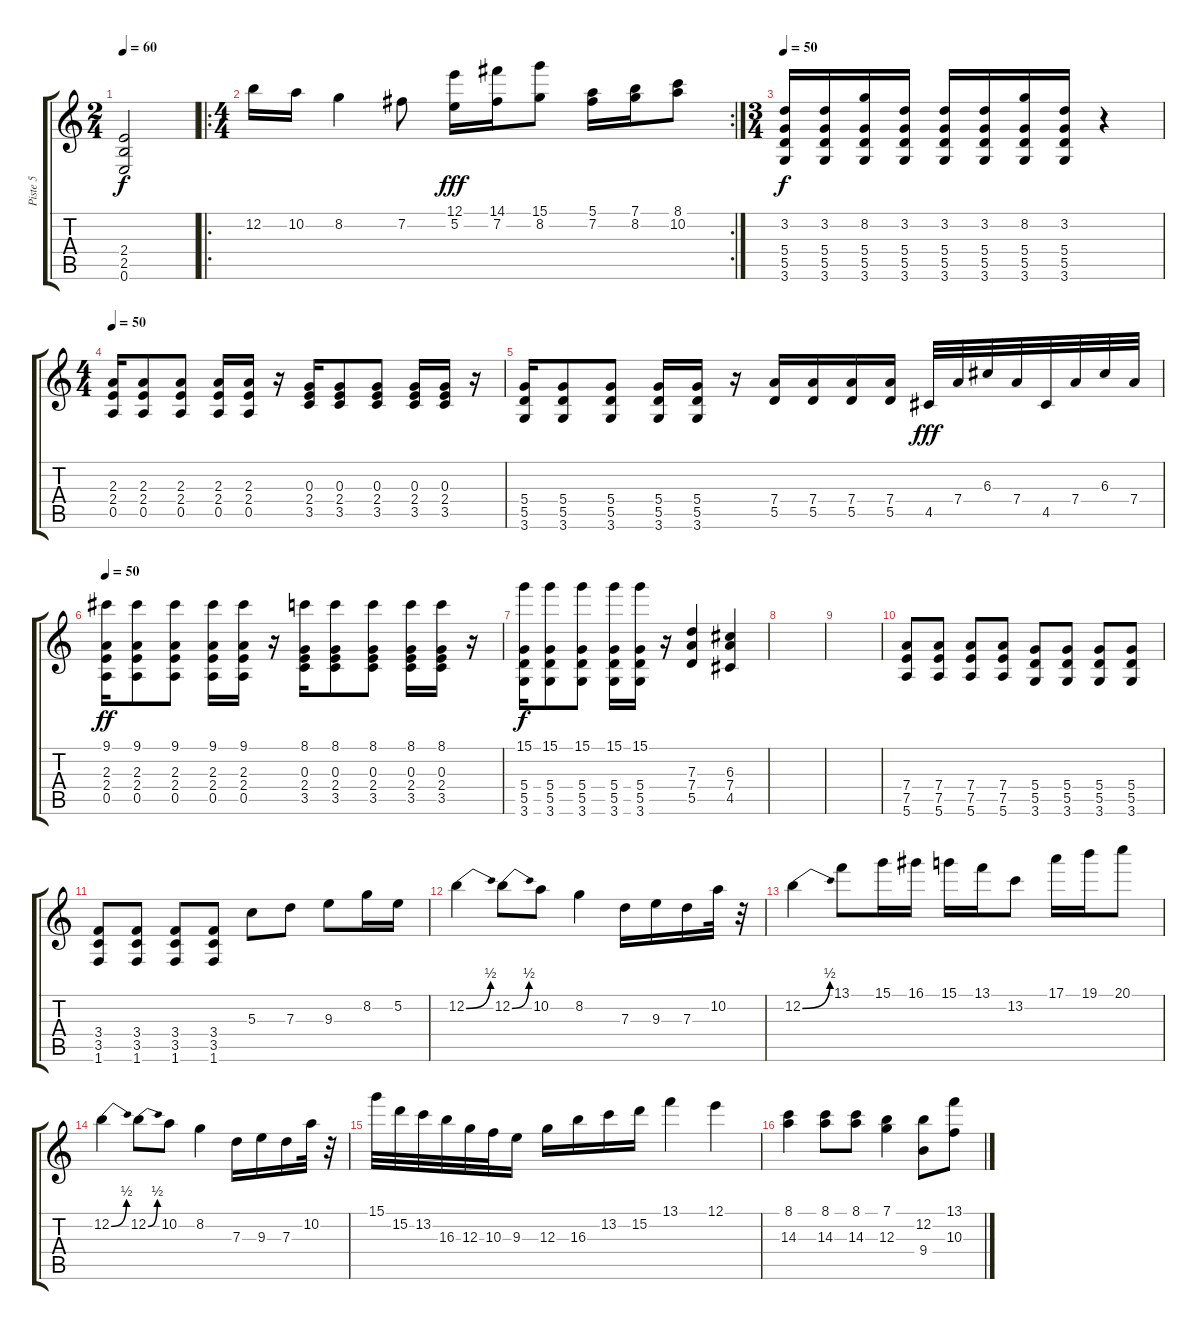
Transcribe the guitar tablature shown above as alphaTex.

\track ("Piste 5" "Piste 5") {instrument distortionguitar}
\staff {score tabs}
\tuning (E4 B3 G3 D3 A2 E2) {hide}
\ts (2 4)
\tempo 60
\clef g2
\ks c
(2.4 2.5 0.6).2{dy f} |
\ro
\rc 2
\ts (4 4)
12.2.16 10.2.16 8.2.4 7.2.8 (12.1 5.2).16{dy fff} (14.1 7.2).16 (15.1 8.2).8 (5.1 7.2).16 (7.1 8.2).16 (8.1 10.2).8 |
\ts (3 4)
\tempo 50
(3.2 5.4 5.5 3.6).16{dy f} (3.2 5.4 5.5 3.6).16 (8.2 5.4 5.5 3.6).16 (3.2 5.4 5.5 3.6).16 (3.2 5.4 5.5 3.6).16 (3.2 5.4 5.5 3.6).16 (8.2 5.4 5.5 3.6).16 (3.2 5.4 5.5 3.6).16 r.4 |
\ts (4 4)
\tempo 50
(2.3 2.4 0.5).16{instrument distortionguitar} (2.3 2.4 0.5).8 (2.3 2.4 0.5).8 (2.3 2.4 0.5).16 (2.3 2.4 0.5).16 r.16 (0.3 2.4 3.5).16 (0.3 2.4 3.5).8 (0.3 2.4 3.5).8 (0.3 2.4 3.5).16 (0.3 2.4 3.5).16 r.16 |
(5.4 5.5 3.6).16 (5.4 5.5 3.6).8 (5.4 5.5 3.6).8 (5.4 5.5 3.6).16 (5.4 5.5 3.6).16 r.16 (7.4 5.5).16 (7.4 5.5).16 (7.4 5.5).16 (7.4 5.5).16 4.5.32{dy fff} 7.4.32 6.3.32 7.4.32 4.5.32 7.4.32 6.3.32 7.4.32 |
\tempo 50
(9.1 2.3 2.4 0.5).16{dy ff instrument distortionguitar} (9.1 2.3 2.4 0.5).8 (9.1 2.3 2.4 0.5).8 (9.1 2.3 2.4 0.5).16 (9.1 2.3 2.4 0.5).16 r.16 (8.1 0.3 2.4 3.5).16 (8.1 0.3 2.4 3.5).8 (8.1 0.3 2.4 3.5).8 (8.1 0.3 2.4 3.5).16 (8.1 0.3 2.4 3.5).16 r.16 |
(15.1 5.4 5.5 3.6).16{dy f} (15.1 5.4 5.5 3.6).8 (15.1 5.4 5.5 3.6).8 (15.1 5.4 5.5 3.6).16 (15.1 5.4 5.5 3.6).16 r.16 (7.3 7.4 5.5).4 (6.3 7.4 4.5).4 |
|
|
(7.4 7.5 5.6).8{volume 13} (7.4 7.5 5.6).8 (7.4 7.5 5.6).8 (7.4 7.5 5.6).8 (5.4 5.5 3.6).8 (5.4 5.5 3.6).8 (5.4 5.5 3.6).8 (5.4 5.5 3.6).8 |
(3.4 3.5 1.6).8 (3.4 3.5 1.6).8 (3.4 3.5 1.6).8 (3.4 3.5 1.6).8 5.3.8{volume 16} 7.3.8 9.3.8 8.2.16 5.2.16 |
12.2{be (bend 0 0 60 2)}.4 12.2{be (bend 0 0 60 2)}.8 10.2.8 8.2.4 7.3.16 9.3.16 7.3.16 10.2.32 r.32 |
12.2{be (bend 0 0 60 2)}.4 13.1.8 15.1.16 16.1.16 15.1.16 13.1.16 13.2.8 17.1.16 19.1.16 20.1.8 |
12.2{be (bend 0 0 60 2)}.4 12.2{be (bend 0 0 60 2)}.8 10.2.8 8.2.4 7.3.16 9.3.16 7.3.16 10.2.32 r.32 |
15.1.32 15.2.32 13.2.32 16.3.32 12.3.32 10.3.32 9.3.16 12.3.16 16.3.16 13.2.16 15.2.16 13.1.4 12.1.4 |
(8.1 14.3).4 (8.1 14.3).8 (8.1 14.3).8 (7.1 12.3).4 (12.2 9.4).8 (13.1 10.3).8
